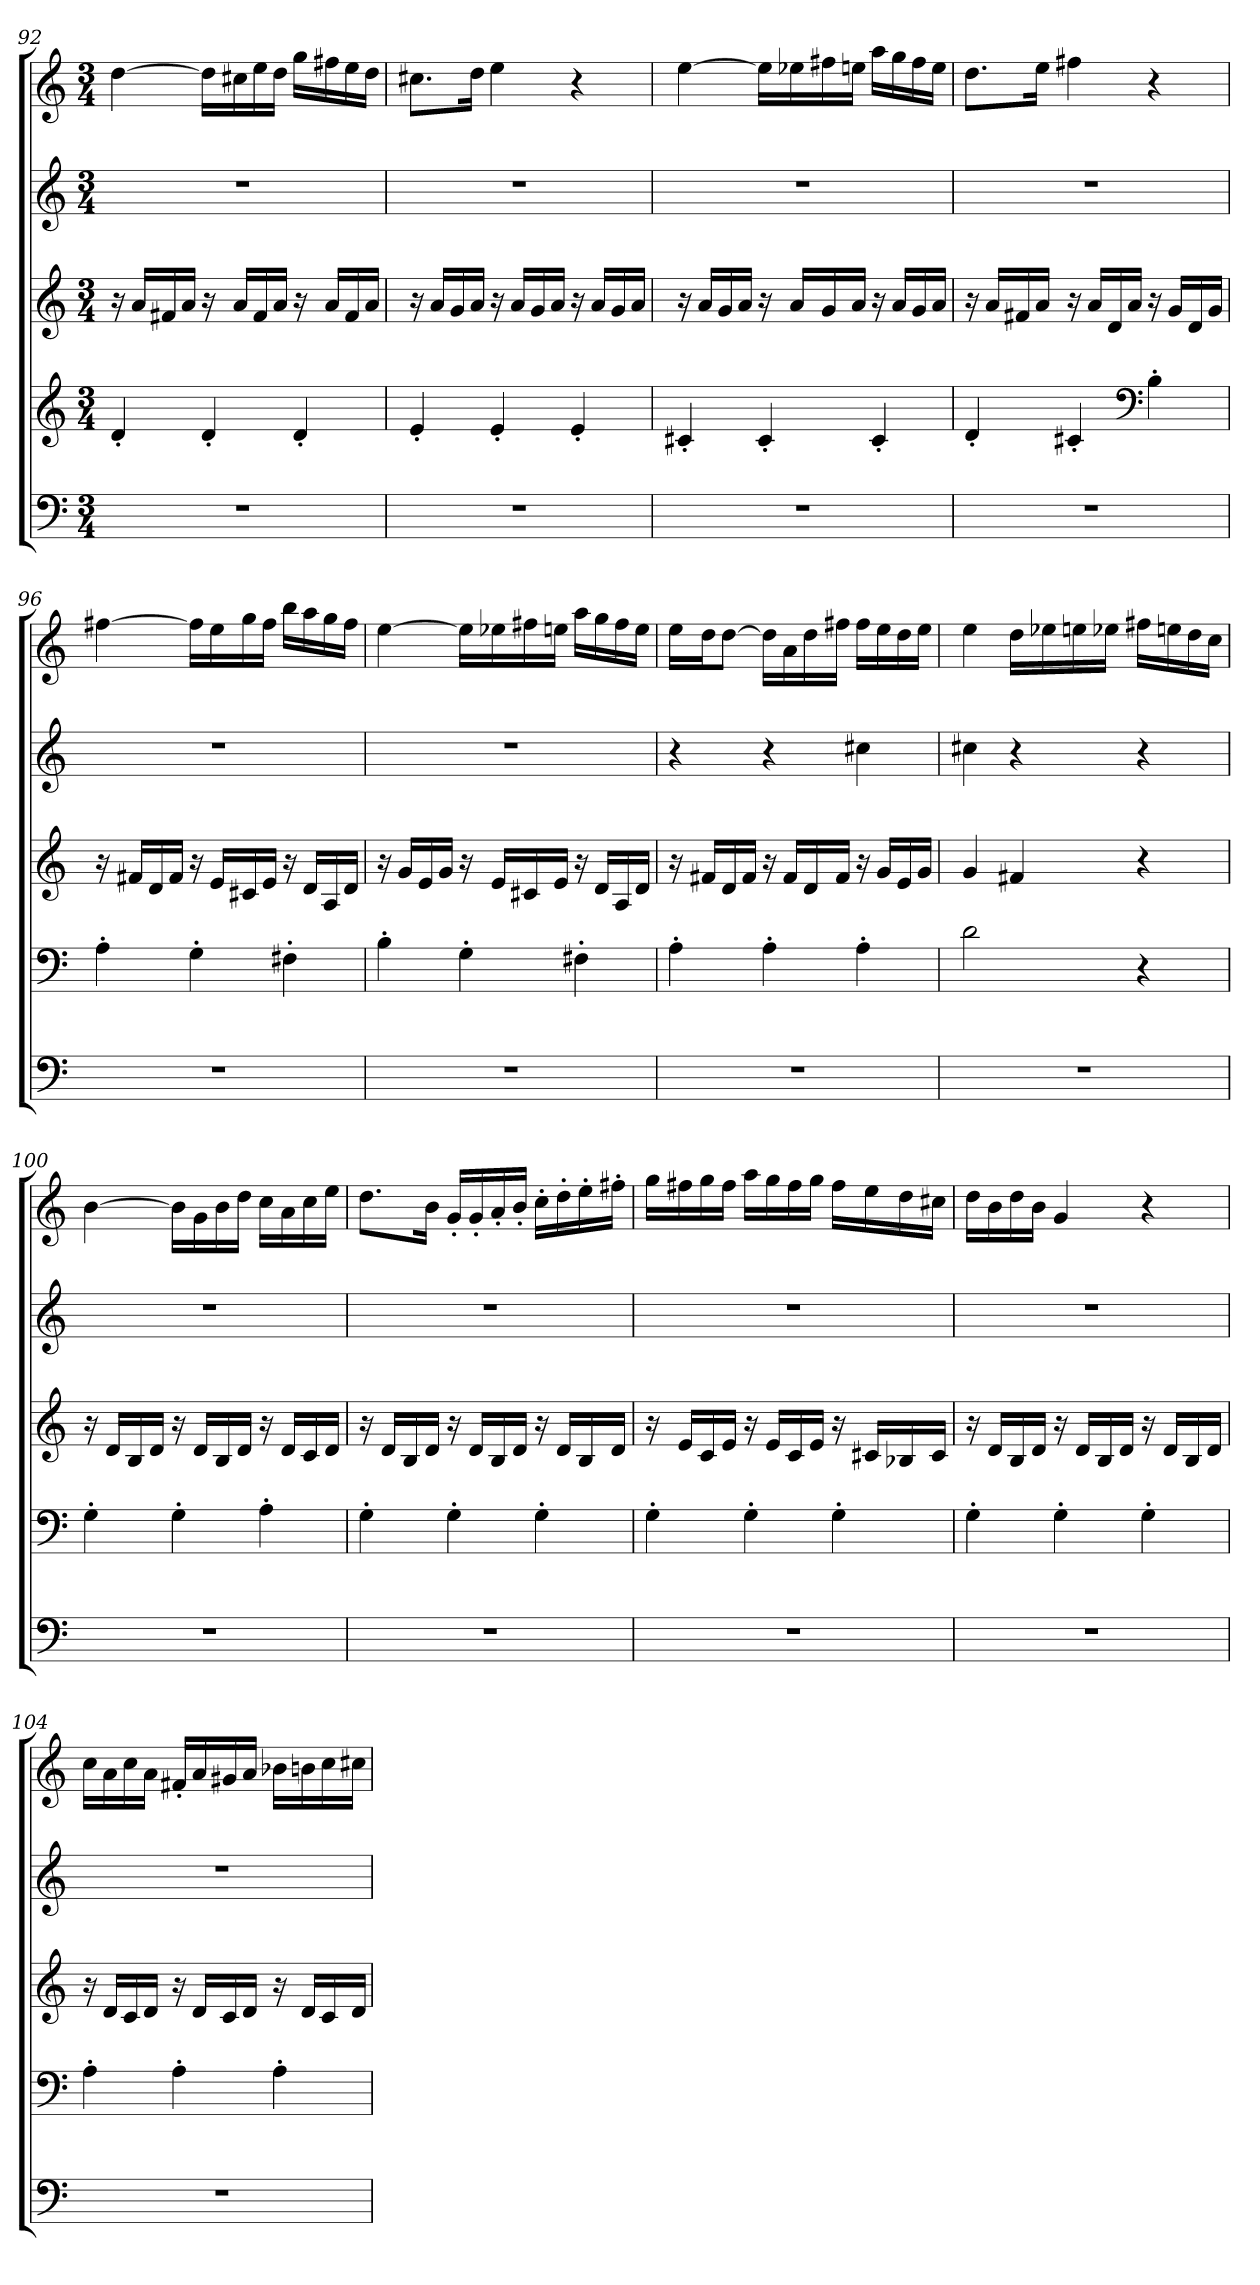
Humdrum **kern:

**kern	**kern	**kern	**kern	**kern
*part5	*part4	*part3	*part2	*part1
*staff5	*staff4	*staff3	*staff2	*staff1
*clefF4	*clefG2	*clefG2	*clefG2	*clefG2
*k[]	*k[]	*k[]	*k[]	*k[]
*M3/4	*M3/4	*M3/4	*M3/4	*M3/4
*MM59	*MM59	*MM59	*MM59	*MM59
=92	=92	=92	=92	=92
2.r	4d'/	16r	2.r	[4dd\
.	.	16a/LL	.	.
.	.	16f#X/	.	.
.	.	16a/JJ	.	.
.	4d'/	16r	.	16dd\LL]
.	.	16a/LL	.	16cc#X\
.	.	16f#/	.	16ee\
.	.	16a/JJ	.	16dd\JJ
.	4d'/	16r	.	16gg\LL
.	.	16a/LL	.	16ff#X\
.	.	16f#/	.	16ee\
.	.	16a/JJ	.	16dd\JJ
=93	=93	=93	=93	=93
2.r	4e'/	16r	2.r	8.cc#X\L
.	.	16a/LL	.	.
.	.	16g/	.	.
.	.	16a/JJ	.	16dd\Jk
.	4e'/	16r	.	4ee\
.	.	16a/LL	.	.
.	.	16g/	.	.
.	.	16a/JJ	.	.
.	4e'/	16r	.	4r
.	.	16a/LL	.	.
.	.	16g/	.	.
.	.	16a/JJ	.	.
!!LO:LB:g=z
=94	=94	=94	=94	=94
*	*	*	*	*MM59
2.r	4c#X'/	16r	2.r	[4ee\
.	.	16a/LL	.	.
.	.	16g/	.	.
.	.	16a/JJ	.	.
.	4c#'/	16r	.	16ee\LL]
.	.	16a/LL	.	16ee-X\
.	.	16g/	.	16ff#X\
.	.	16a/JJ	.	16een\JJ
.	4c#'/	16r	.	16aa\LL
.	.	16a/LL	.	16gg\
.	.	16g/	.	16ff#\
.	.	16a/JJ	.	16ee\JJ
=95	=95	=95	=95	=95
2.r	4d'/	16r	2.r	8.dd\L
.	.	16a/LL	.	.
.	.	16f#X/	.	.
.	.	16a/JJ	.	16ee\Jk
.	4c#X'/	16r	.	4ff#X\
.	.	16a/LL	.	.
.	.	16d/	.	.
.	.	16a/JJ	.	.
*	*clefF4	*	*	*
.	4B'\	16r	.	4r
.	.	16g/LL	.	.
.	.	16d/	.	.
.	.	16g/JJ	.	.
=96	=96	=96	=96	=96
*	*	*	*	*MM59
2.r	4A'\	16r	2.r	[4ff#X\
.	.	16f#X/LL	.	.
.	.	16d/	.	.
.	.	16f#/JJ	.	.
.	4G'\	16r	.	16ff#\LL]
.	.	16e/LL	.	16ee\
.	.	16c#X/	.	16gg\
.	.	16e/JJ	.	16ff#\JJ
.	4F#X'\	16r	.	16bb\LL
.	.	16d/LL	.	16aa\
.	.	16A/	.	16gg\
.	.	16d/JJ	.	16ff#\JJ
!!LO:PB:g=z
=97	=97	=97	=97	=97
*	*	*	*	*MM59
2.r	4B'\	16r	2.r	[4ee\
.	.	16g/LL	.	.
.	.	16e/	.	.
.	.	16g/JJ	.	.
.	4G'\	16r	.	16ee\LL]
.	.	16e/LL	.	16ee-X\
.	.	16c#X/	.	16ff#X\
.	.	16e/JJ	.	16een\JJ
.	4F#X'\	16r	.	16aa\LL
.	.	16d/LL	.	16gg\
.	.	16A/	.	16ff#\
.	.	16d/JJ	.	16ee\JJ
=98	=98	=98	=98	=98
*	*	*	*	*MM59
2.r	4A'\	16r	4r	16ee\LL
.	.	16f#X/LL	.	16dd\J
.	.	16d/	.	[8dd\J
.	.	16f#/JJ	.	.
.	4A'\	16r	4r	16dd\LL]
.	.	16f#/LL	.	16a\
.	.	16d/	.	16dd\
.	.	16f#/JJ	.	16ff#X\JJ
.	4A'\	16r	4cc#X\	16ff#\LL
.	.	16g/LL	.	16ee\
.	.	16e/	.	16dd\
.	.	16g/JJ	.	16ee\JJ
=99	=99	=99	=99	=99
2.r	2d\	4g/	4cc#X\	4ee\
.	.	4f#X/	4r	16dd\LL
*	*	*	*	*MM56
.	.	.	.	16ee-X\
.	.	.	.	16een\
.	.	.	.	16ee-X\JJ
.	4r	4r	4r	16ff#X\LL
.	.	.	.	16een\
.	.	.	.	16dd\
.	.	.	.	16cc\JJ
!!LO:LB:g=z
=100	=100	=100	=100	=100
*	*	*	*	*MM59
2.r	4G'\	16r	2.r	[4b\
.	.	16d/LL	.	.
.	.	16B/	.	.
.	.	16d/JJ	.	.
.	4G'\	16r	.	16b\LL]
.	.	16d/LL	.	16g\
.	.	16B/	.	16b\
.	.	16d/JJ	.	16dd\JJ
.	4A'\	16r	.	16cc\LL
.	.	16d/LL	.	16a\
.	.	16c/	.	16cc\
.	.	16d/JJ	.	16ee\JJ
=101	=101	=101	=101	=101
2.r	4G'\	16r	2.r	8.dd\L
.	.	16d/LL	.	.
.	.	16B/	.	.
.	.	16d/JJ	.	16b\Jk
.	4G'\	16r	.	16g'/LL
.	.	16d/LL	.	16g'/
.	.	16B/	.	16a'/
.	.	16d/JJ	.	16b'/JJ
.	4G'\	16r	.	16cc'\LL
.	.	16d/LL	.	16dd'\
.	.	16B/	.	16ee'\
.	.	16d/JJ	.	16ff#X'\JJ
=102	=102	=102	=102	=102
*	*	*	*	*MM59
2.r	4G'\	16r	2.r	16gg\LL
.	.	16e/LL	.	16ff#X\
.	.	16c/	.	16gg\
.	.	16e/JJ	.	16ff#\JJ
.	4G'\	16r	.	16aa\LL
.	.	16e/LL	.	16gg\
.	.	16c/	.	16ff#\
.	.	16e/JJ	.	16gg\JJ
.	4G'\	16r	.	16ff#\LL
.	.	16c#X/LL	.	16ee\
.	.	16B-X/	.	16dd\
.	.	16c#/JJ	.	16cc#X\JJ
!!LO:PB:g=z
=103	=103	=103	=103	=103
2.r	4G'\	16r	2.r	16dd\LL
.	.	16d/LL	.	16b\
.	.	16B/	.	16dd\
.	.	16d/JJ	.	16b\JJ
.	4G'\	16r	.	4g/
.	.	16d/LL	.	.
.	.	16B/	.	.
.	.	16d/JJ	.	.
.	4G'\	16r	.	4r
.	.	16d/LL	.	.
.	.	16B/	.	.
.	.	16d/JJ	.	.
=104	=104	=104	=104	=104
*	*	*	*	*MM59
2.r	4A'\	16r	2.r	16cc\LL
.	.	16d/LL	.	16a\
.	.	16c/	.	16cc\
.	.	16d/JJ	.	16a\JJ
.	4A'\	16r	.	16f#X'/LL
.	.	16d/LL	.	16a/
.	.	16c/	.	16g#X/
.	.	16d/JJ	.	16a/JJ
.	4A'\	16r	.	16b-X\LL
.	.	16d/LL	.	16bn\
.	.	16c/	.	16cc\
.	.	16d/JJ	.	16cc#X\JJ
=	=	=	=	=
*-	*-	*-	*-	*-
